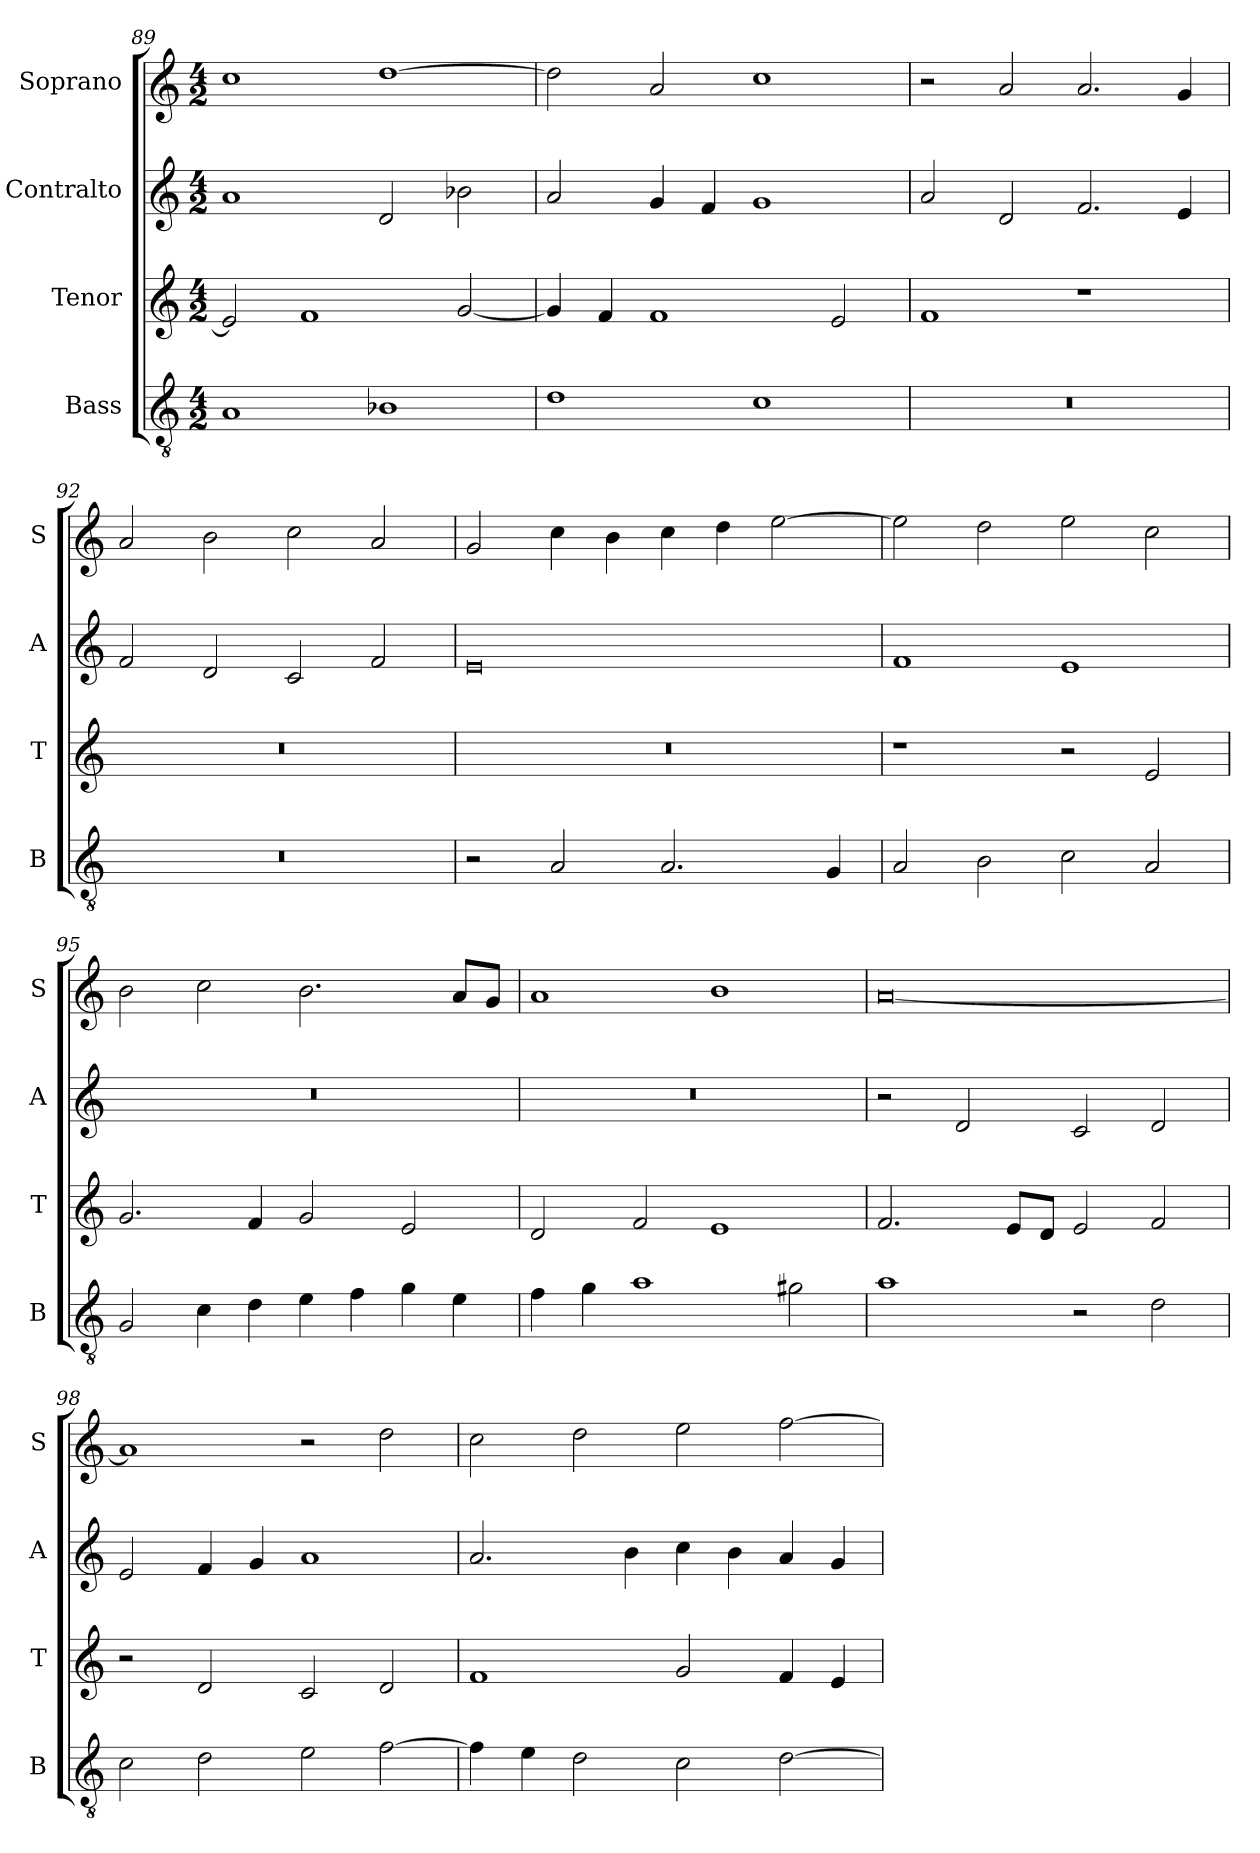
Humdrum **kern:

**kern	**kern	**kern	**kern
*part4	*part3	*part2	*part1
*staff4	*staff3	*staff2	*staff1
*I"Bass	*I"Tenor	*I"Contralto	*I"Soprano
*I'B	*I'T	*I'A	*I'S
*clefGv2	*clefG2	*clefG2	*clefG2
*k[]	*k[]	*k[]	*k[]
*D:dor	*D:dor	*D:dor	*D:dor
*M4/2	*M4/2	*M4/2	*M4/2
=89	=89	=89	=89
1A	2e]	1a	1cc
.	1f	.	.
1B-X	.	2d	[1dd
.	[2g	2b-X	.
=90	=90	=90	=90
1d	4g]	2a	2dd]
.	4f	.	.
.	1f	4g	2a
.	.	4f	.
1c	.	1g	1cc
.	2e	.	.
=91	=91	=91	=91
0r	1f	2a	2r
.	.	2d	2a
.	1r	2.f	2.a
.	.	4e	4g
=92	=92	=92	=92
0r	0r	2f	2a
.	.	2d	2b
.	.	2c	2cc
.	.	2f	2a
=93	=93	=93	=93
2r	0r	0e	2g
2A	.	.	4cc
.	.	.	4b
2.A	.	.	4cc
.	.	.	4dd
.	.	.	[2ee
4G	.	.	.
=94	=94	=94	=94
2A	1r	1f	2ee]
2B	.	.	2dd
2c	2r	1e	2ee
2A	2e	.	2cc
=95	=95	=95	=95
2G	2.g	0r	2b
4c	.	.	2cc
4d	4f	.	.
4e	2g	.	2.b
4f	.	.	.
4g	2e	.	.
4e	.	.	8a/L
.	.	.	8g/J
=96	=96	=96	=96
4f	2d	0r	1a
4g	.	.	.
1a	2f	.	.
.	1e	.	1b
2g#X	.	.	.
=97	=97	=97	=97
1a	2.f	2r	[0a
.	.	2d	.
.	8e/L	.	.
.	8d/J	.	.
2r	2e	2c	.
2d	2f	2d	.
=98	=98	=98	=98
2c	2r	2e	1a]
2d	2d	4f	.
.	.	4g	.
2e	2c	1a	2r
[2f	2d	.	2dd
=99	=99	=99	=99
4f]	1f	2.a	2cc
4e	.	.	.
2d	.	.	2dd
.	.	4b	.
2c	2g	4cc	2ee
.	.	4b	.
[2d	4f	4a	[2ff
.	4e	4g	.
=	=	=	=
*-	*-	*-	*-
